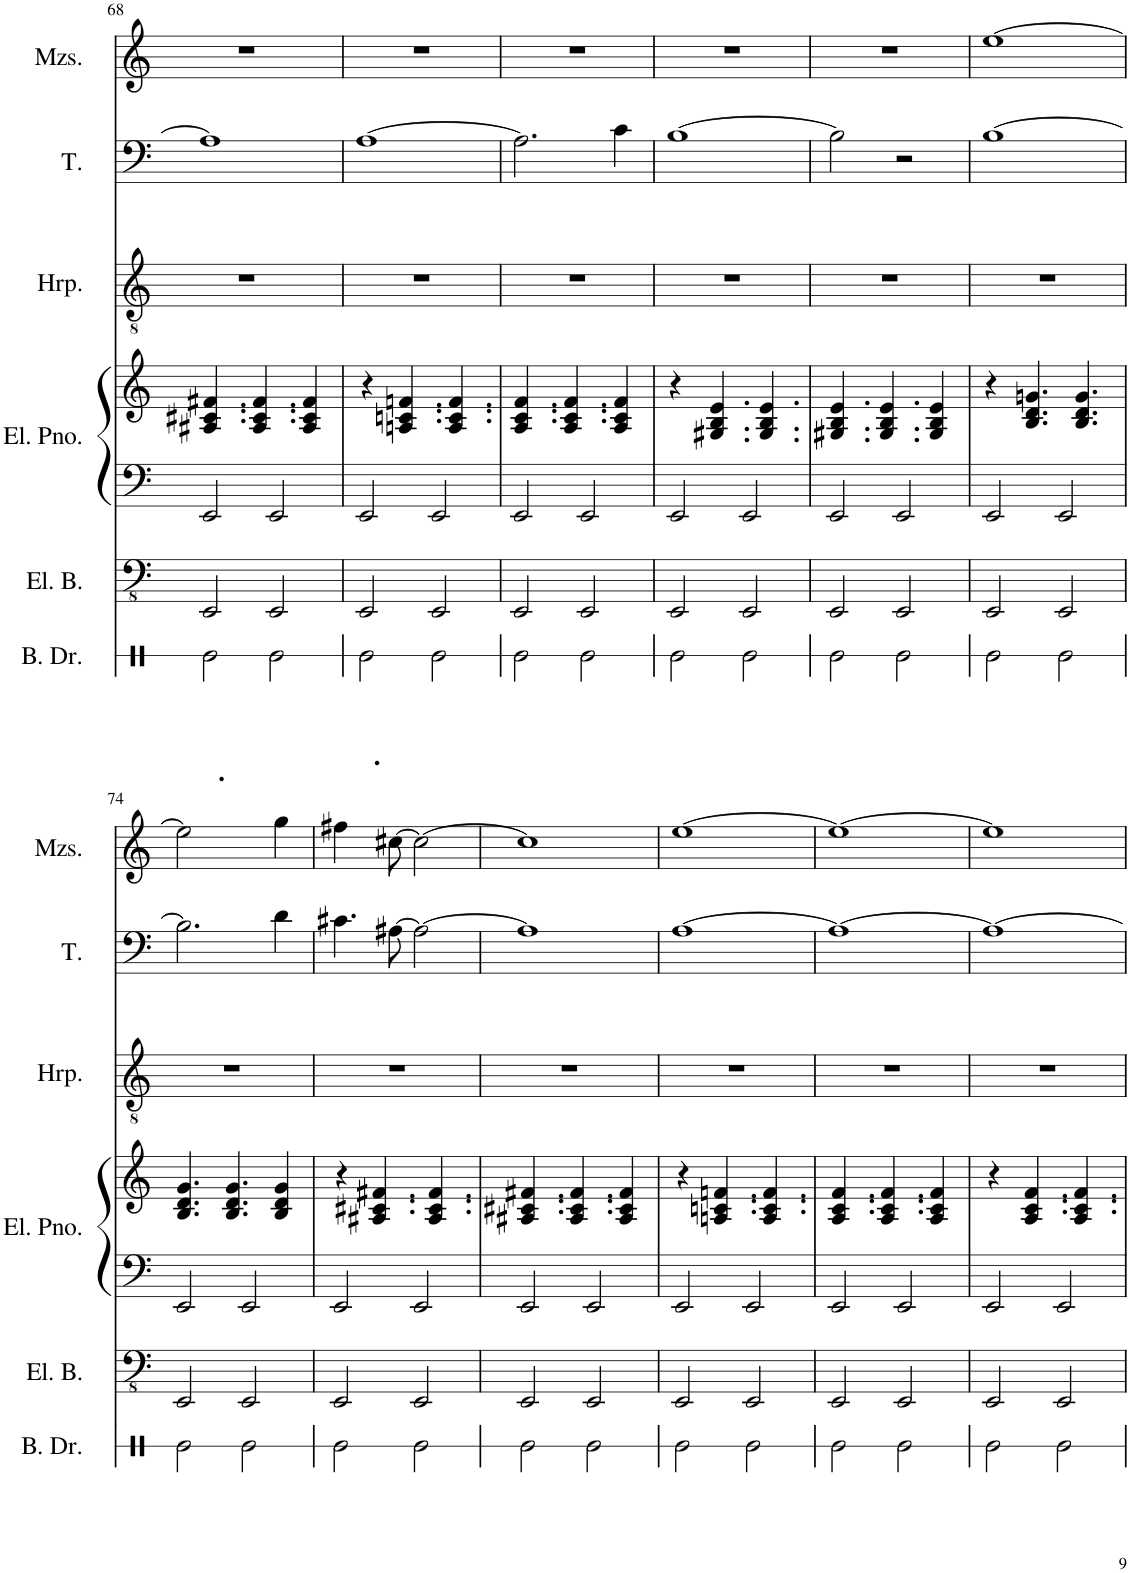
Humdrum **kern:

**kern	**kern	**kern	**kern	**kern	**kern	**kern
*part6	*part5	*part4	*part4	*part3	*part2	*part1
*staff7	*staff6	*staff5	*staff4	*staff3	*staff2	*staff1
*I"Bass Drum	*I"Electric Bass	*I"Electric Piano	*	*I"Harp	*I"Tenor	*I"Mezzo-soprano
*I'B. Dr.	*I'El. B.	*I'El. Pno.	*	*I'Hrp.	*I'T.	*I'Mzs.
!!LO:PB:g=z
*clefX	*clefFv4	*clefF4	*clefG2	*clefGv2	*clefF4	*clefG2
*k[]	*k[]	*k[]	*k[]	*k[]	*k[]	*k[]
*M4/4	*M4/4	*M4/4	*M4/4	*M4/4	*M4/4	*M4/4
=68	=68	=68	=68	=68	=68	=68
2Re\	2EEE/	2EE/	4.A#X/ 4.c#X/ 4.f#X/	1r	1A#]	1r
.	.	.	4.A#/ 4.c#/ 4.f#/	.	.	.
2Re\	2EEE/	2EE/	.	.	.	.
.	.	.	4A#/ 4c#/ 4f#/	.	.	.
=69	=69	=69	=69	=69	=69	=69
2Re\	2EEE/	2EE/	4r	1r	[1A	1r
.	.	.	4.An/ 4.cn/ 4.fn/	.	.	.
2Re\	2EEE/	2EE/	.	.	.	.
.	.	.	4.A/ 4.c/ 4.f/	.	.	.
=70	=70	=70	=70	=70	=70	=70
2Re\	2EEE/	2EE/	4.A/ 4.c/ 4.f/	1r	2.A\]	1r
.	.	.	4.A/ 4.c/ 4.f/	.	.	.
2Re\	2EEE/	2EE/	.	.	.	.
.	.	.	4A/ 4c/ 4f/	.	4c\	.
=71	=71	=71	=71	=71	=71	=71
2Re\	2EEE/	2EE/	4r	1r	[1B	1r
.	.	.	4.G#X/ 4.B/ 4.e/	.	.	.
2Re\	2EEE/	2EE/	.	.	.	.
.	.	.	4.G#/ 4.B/ 4.e/	.	.	.
=72	=72	=72	=72	=72	=72	=72
2Re\	2EEE/	2EE/	4.G#X/ 4.B/ 4.e/	1r	2B\]	1r
.	.	.	4.G#/ 4.B/ 4.e/	.	.	.
2Re\	2EEE/	2EE/	.	.	2r	.
.	.	.	4G#/ 4B/ 4e/	.	.	.
=73	=73	=73	=73	=73	=73	=73
2Re\	2EEE/	2EE/	4r	1r	[1B	[1ee
.	.	.	4.B/ 4.d/ 4.gn/	.	.	.
2Re\	2EEE/	2EE/	.	.	.	.
.	.	.	4.B/ 4.d/ 4.g/	.	.	.
!!LO:LB:g=z
=74	=74	=74	=74	=74	=74	=74
2Re\	2EEE/	2EE/	4.B/ 4.d/ 4.g/	1r	2.B\]	2.ee\]
.	.	.	4.B/ 4.d/ 4.g/	.	.	.
2Re\	2EEE/	2EE/	.	.	.	.
.	.	.	4B/ 4d/ 4g/	.	4d\	4gg\
=75	=75	=75	=75	=75	=75	=75
2Re\	2EEE/	2EE/	4r	1r	4.c#X\	4.ff#X\
.	.	.	4.A#X/ 4.c#X/ 4.f#X/	.	.	.
.	.	.	.	.	[8A#X\	[8cc#X\
2Re\	2EEE/	2EE/	.	.	2A#\_	2cc#\_
.	.	.	4.A#/ 4.c#/ 4.f#/	.	.	.
=76	=76	=76	=76	=76	=76	=76
2Re\	2EEE/	2EE/	4.A#X/ 4.c#X/ 4.f#X/	1r	1A#]	1cc#]
.	.	.	4.A#/ 4.c#/ 4.f#/	.	.	.
2Re\	2EEE/	2EE/	.	.	.	.
.	.	.	4A#/ 4c#/ 4f#/	.	.	.
=77	=77	=77	=77	=77	=77	=77
2Re\	2EEE/	2EE/	4r	1r	[1A	[1ee
.	.	.	4.An/ 4.cn/ 4.fn/	.	.	.
2Re\	2EEE/	2EE/	.	.	.	.
.	.	.	4.A/ 4.c/ 4.f/	.	.	.
=78	=78	=78	=78	=78	=78	=78
2Re\	2EEE/	2EE/	4.A/ 4.c/ 4.f/	1r	1A_	1ee_
.	.	.	4.A/ 4.c/ 4.f/	.	.	.
2Re\	2EEE/	2EE/	.	.	.	.
.	.	.	4A/ 4c/ 4f/	.	.	.
=79	=79	=79	=79	=79	=79	=79
2Re\	2EEE/	2EE/	4r	1r	1A_	1ee]
.	.	.	4.A/ 4.c/ 4.f/	.	.	.
2Re\	2EEE/	2EE/	.	.	.	.
.	.	.	4.A/ 4.c/ 4.f/	.	.	.
=	=	=	=	=	=	=
*-	*-	*-	*-	*-	*-	*-
